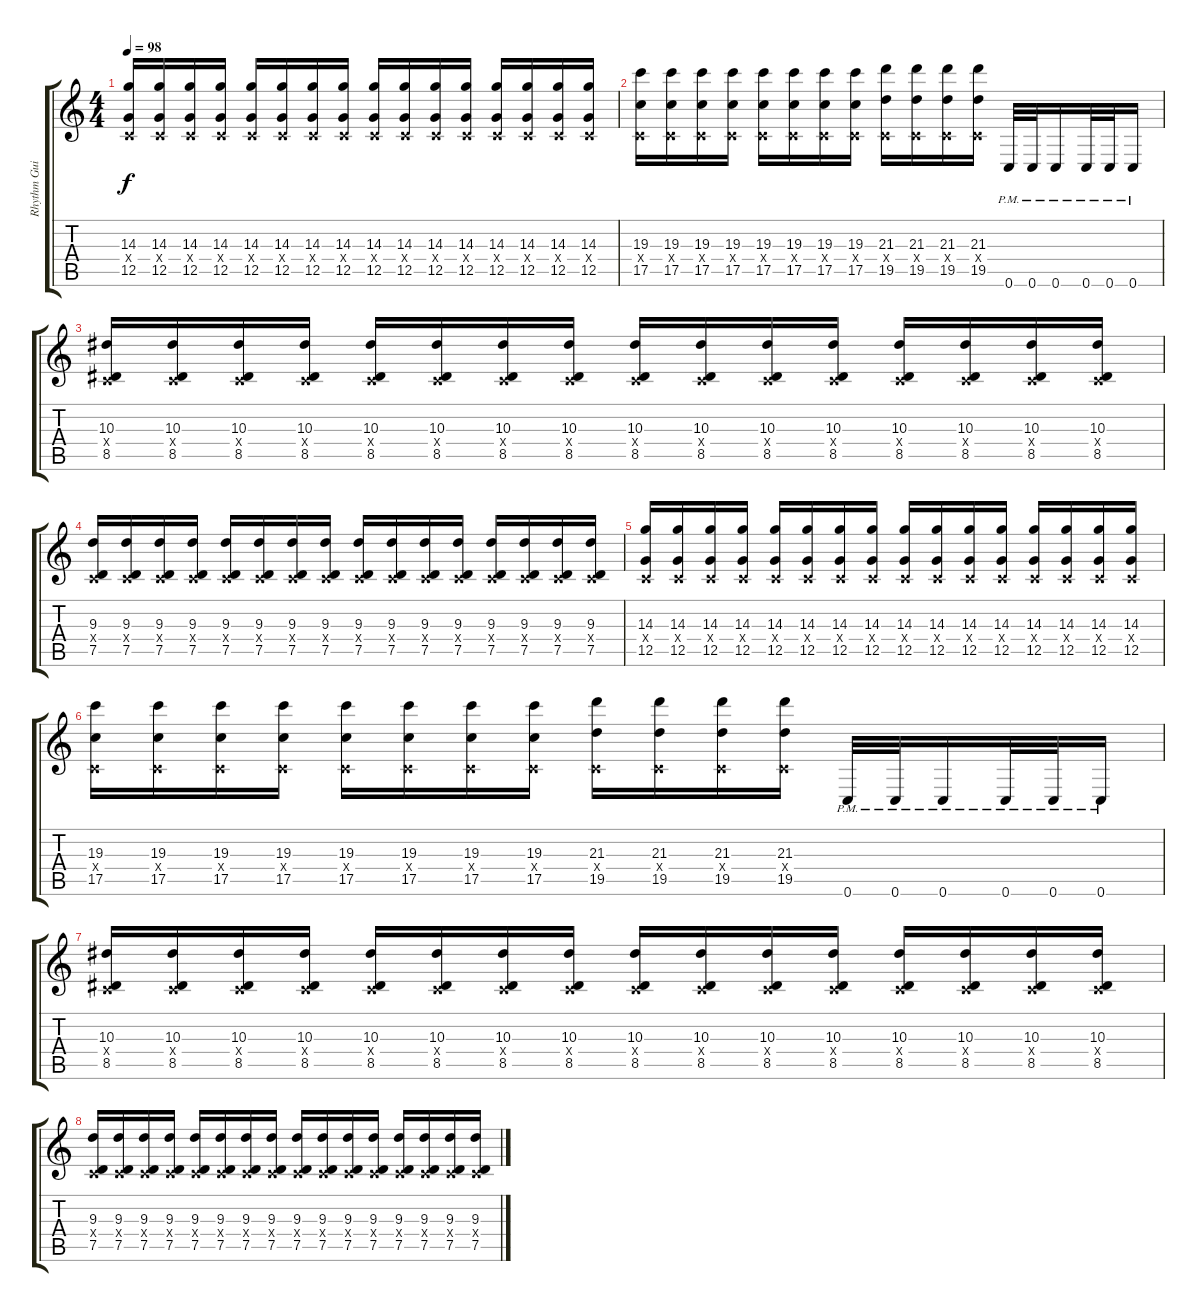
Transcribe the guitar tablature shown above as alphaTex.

\track ("Rhythm Guitar" "Rhythm Gui") {instrument distortionguitar}
\staff {score tabs}
\tuning (D4 A3 F3 C3 G2 C2) {hide}
\ts (4 4)
\tempo 98
\clef g2
\ks c
(14.3 0.4{x} 12.5).16{dy f} (14.3 0.4{x} 12.5).16 (14.3 0.4{x} 12.5).16 (14.3 0.4{x} 12.5).16 (14.3 0.4{x} 12.5).16 (14.3 0.4{x} 12.5).16 (14.3 0.4{x} 12.5).16 (14.3 0.4{x} 12.5).16 (14.3 0.4{x} 12.5).16 (14.3 0.4{x} 12.5).16 (14.3 0.4{x} 12.5).16 (14.3 0.4{x} 12.5).16 (14.3 0.4{x} 12.5).16 (14.3 0.4{x} 12.5).16 (14.3 0.4{x} 12.5).16 (14.3 0.4{x} 12.5).16 |
(19.3 0.4{x} 17.5).16 (19.3 0.4{x} 17.5).16 (19.3 0.4{x} 17.5).16 (19.3 0.4{x} 17.5).16 (19.3 0.4{x} 17.5).16 (19.3 0.4{x} 17.5).16 (19.3 0.4{x} 17.5).16 (19.3 0.4{x} 17.5).16 (21.3 0.4{x} 19.5).16 (21.3 0.4{x} 19.5).16 (21.3 0.4{x} 19.5).16 (21.3 0.4{x} 19.5).16 0.6{pm}.32 0.6{pm}.32 0.6{pm}.16 0.6{pm}.32 0.6{pm}.32 0.6{pm}.16 |
(10.3 0.4{x} 8.5).16 (10.3 0.4{x} 8.5).16 (10.3 0.4{x} 8.5).16 (10.3 0.4{x} 8.5).16 (10.3 0.4{x} 8.5).16 (10.3 0.4{x} 8.5).16 (10.3 0.4{x} 8.5).16 (10.3 0.4{x} 8.5).16 (10.3 0.4{x} 8.5).16 (10.3 0.4{x} 8.5).16 (10.3 0.4{x} 8.5).16 (10.3 0.4{x} 8.5).16 (10.3 0.4{x} 8.5).16 (10.3 0.4{x} 8.5).16 (10.3 0.4{x} 8.5).16 (10.3 0.4{x} 8.5).16 |
(9.3 0.4{x} 7.5).16 (9.3 0.4{x} 7.5).16 (9.3 0.4{x} 7.5).16 (9.3 0.4{x} 7.5).16 (9.3 0.4{x} 7.5).16 (9.3 0.4{x} 7.5).16 (9.3 0.4{x} 7.5).16 (9.3 0.4{x} 7.5).16 (9.3 0.4{x} 7.5).16 (9.3 0.4{x} 7.5).16 (9.3 0.4{x} 7.5).16 (9.3 0.4{x} 7.5).16 (9.3 0.4{x} 7.5).16 (9.3 0.4{x} 7.5).16 (9.3 0.4{x} 7.5).16 (9.3 0.4{x} 7.5).16 |
(14.3 0.4{x} 12.5).16 (14.3 0.4{x} 12.5).16 (14.3 0.4{x} 12.5).16 (14.3 0.4{x} 12.5).16 (14.3 0.4{x} 12.5).16 (14.3 0.4{x} 12.5).16 (14.3 0.4{x} 12.5).16 (14.3 0.4{x} 12.5).16 (14.3 0.4{x} 12.5).16 (14.3 0.4{x} 12.5).16 (14.3 0.4{x} 12.5).16 (14.3 0.4{x} 12.5).16 (14.3 0.4{x} 12.5).16 (14.3 0.4{x} 12.5).16 (14.3 0.4{x} 12.5).16 (14.3 0.4{x} 12.5).16 |
(19.3 0.4{x} 17.5).16 (19.3 0.4{x} 17.5).16 (19.3 0.4{x} 17.5).16 (19.3 0.4{x} 17.5).16 (19.3 0.4{x} 17.5).16 (19.3 0.4{x} 17.5).16 (19.3 0.4{x} 17.5).16 (19.3 0.4{x} 17.5).16 (21.3 0.4{x} 19.5).16 (21.3 0.4{x} 19.5).16 (21.3 0.4{x} 19.5).16 (21.3 0.4{x} 19.5).16 0.6{pm}.32 0.6{pm}.32 0.6{pm}.16 0.6{pm}.32 0.6{pm}.32 0.6{pm}.16 |
(10.3 0.4{x} 8.5).16 (10.3 0.4{x} 8.5).16 (10.3 0.4{x} 8.5).16 (10.3 0.4{x} 8.5).16 (10.3 0.4{x} 8.5).16 (10.3 0.4{x} 8.5).16 (10.3 0.4{x} 8.5).16 (10.3 0.4{x} 8.5).16 (10.3 0.4{x} 8.5).16 (10.3 0.4{x} 8.5).16 (10.3 0.4{x} 8.5).16 (10.3 0.4{x} 8.5).16 (10.3 0.4{x} 8.5).16 (10.3 0.4{x} 8.5).16 (10.3 0.4{x} 8.5).16 (10.3 0.4{x} 8.5).16 |
(9.3 0.4{x} 7.5).16 (9.3 0.4{x} 7.5).16 (9.3 0.4{x} 7.5).16 (9.3 0.4{x} 7.5).16 (9.3 0.4{x} 7.5).16 (9.3 0.4{x} 7.5).16 (9.3 0.4{x} 7.5).16 (9.3 0.4{x} 7.5).16 (9.3 0.4{x} 7.5).16 (9.3 0.4{x} 7.5).16 (9.3 0.4{x} 7.5).16 (9.3 0.4{x} 7.5).16 (9.3 0.4{x} 7.5).16 (9.3 0.4{x} 7.5).16 (9.3 0.4{x} 7.5).16 (9.3 0.4{x} 7.5).16
